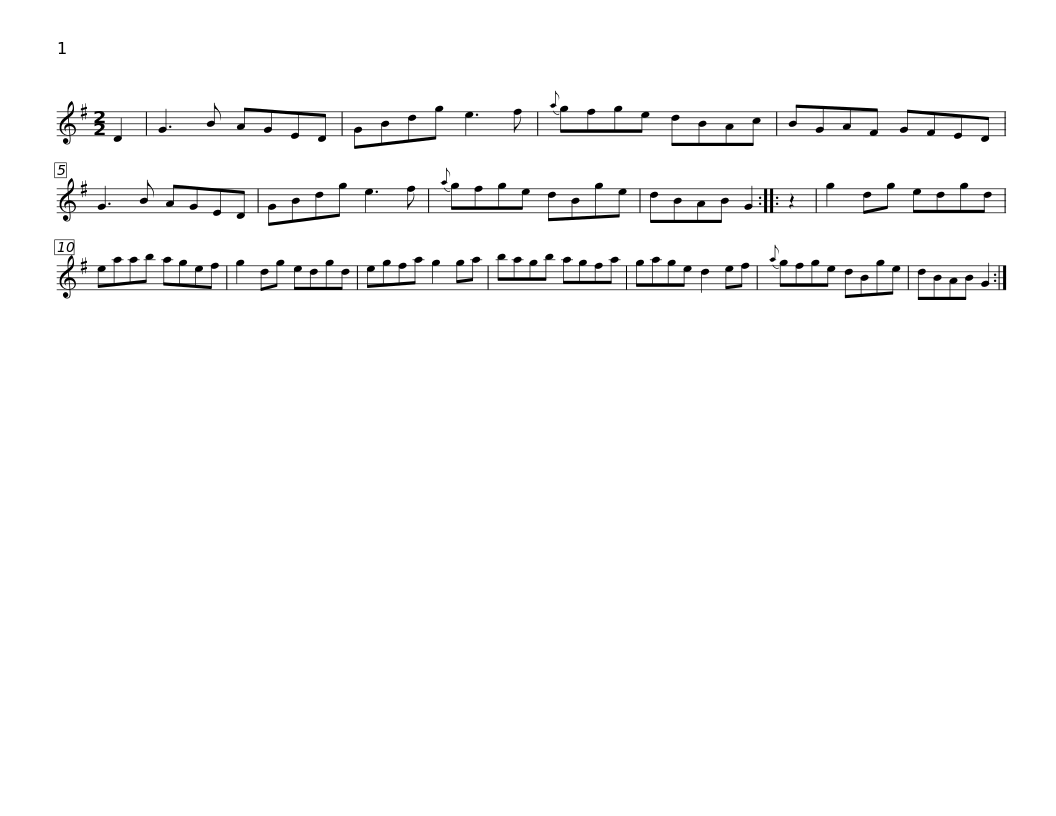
X:1
L:1/8
M:2/2
I:linebreak $
K:G
V:1 treble
V:1
 D2 | G3 B AGED | GBdg e3 f |{a} gfge dBAc | BGAF GFED | %5
 G3 B AGED | GBdg e3 f |${a} gfge dBge | dBAB G2 :: z2 | %10
 g2 dg edgd | eaab agef | g2 dg edgd |$ egfa g2 ga | bagb agfa | %15
 gage d2 ef |{a} gfge dBge | dBAB G2 :| %18
